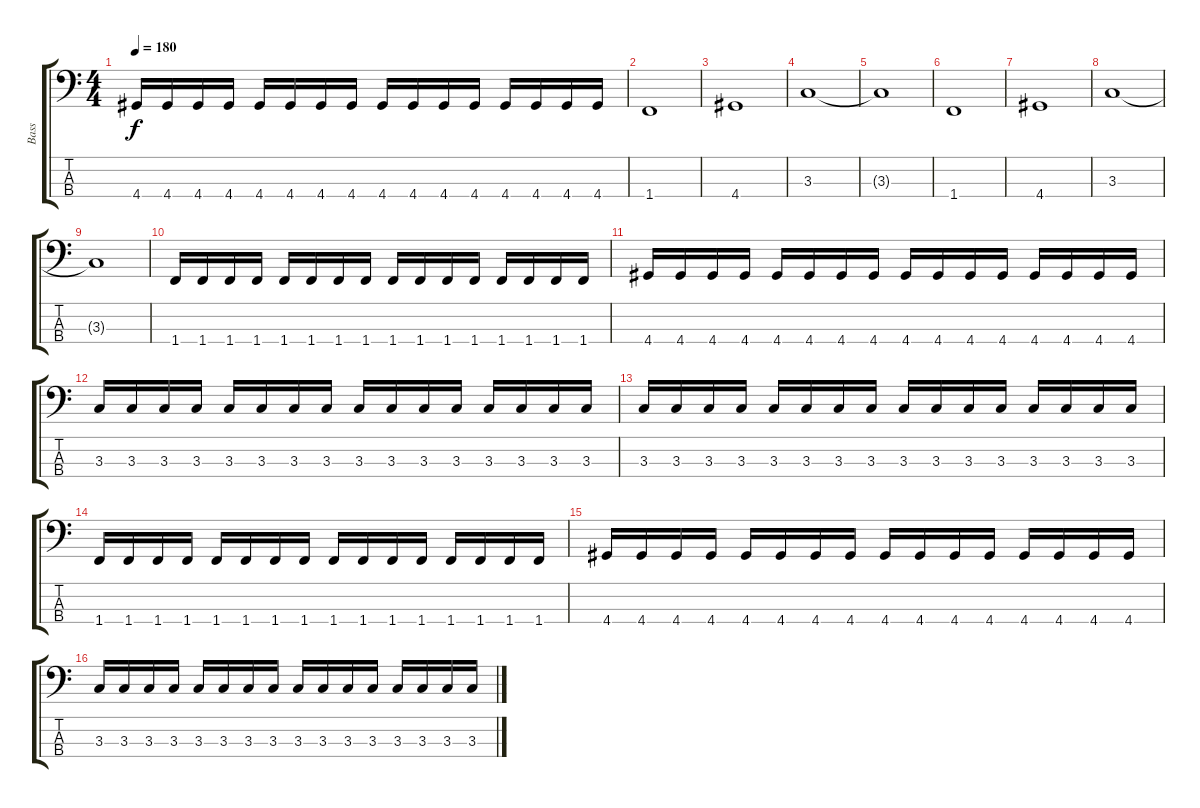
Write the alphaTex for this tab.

\track ("Bass" "Bass") {instrument electricbassfinger}
\staff {score tabs}
\tuning (G2 D2 A1 E1) {hide}
\ts (4 4)
\tempo 180
\clef f4
\ks c
4.4.16{dy f} 4.4.16 4.4.16 4.4.16 4.4.16 4.4.16 4.4.16 4.4.16 4.4.16 4.4.16 4.4.16 4.4.16 4.4.16 4.4.16 4.4.16 4.4.16 |
1.4.1 |
4.4.1 |
3.3.1 |
3.3{t}.1 |
1.4.1 |
4.4.1 |
3.3.1 |
3.3{t}.1 |
1.4.16 1.4.16 1.4.16 1.4.16 1.4.16 1.4.16 1.4.16 1.4.16 1.4.16 1.4.16 1.4.16 1.4.16 1.4.16 1.4.16 1.4.16 1.4.16 |
4.4.16 4.4.16 4.4.16 4.4.16 4.4.16 4.4.16 4.4.16 4.4.16 4.4.16 4.4.16 4.4.16 4.4.16 4.4.16 4.4.16 4.4.16 4.4.16 |
3.3.16 3.3.16 3.3.16 3.3.16 3.3.16 3.3.16 3.3.16 3.3.16 3.3.16 3.3.16 3.3.16 3.3.16 3.3.16 3.3.16 3.3.16 3.3.16 |
3.3.16 3.3.16 3.3.16 3.3.16 3.3.16 3.3.16 3.3.16 3.3.16 3.3.16 3.3.16 3.3.16 3.3.16 3.3.16 3.3.16 3.3.16 3.3.16 |
1.4.16 1.4.16 1.4.16 1.4.16 1.4.16 1.4.16 1.4.16 1.4.16 1.4.16 1.4.16 1.4.16 1.4.16 1.4.16 1.4.16 1.4.16 1.4.16 |
4.4.16 4.4.16 4.4.16 4.4.16 4.4.16 4.4.16 4.4.16 4.4.16 4.4.16 4.4.16 4.4.16 4.4.16 4.4.16 4.4.16 4.4.16 4.4.16 |
3.3.16 3.3.16 3.3.16 3.3.16 3.3.16 3.3.16 3.3.16 3.3.16 3.3.16 3.3.16 3.3.16 3.3.16 3.3.16 3.3.16 3.3.16 3.3.16
